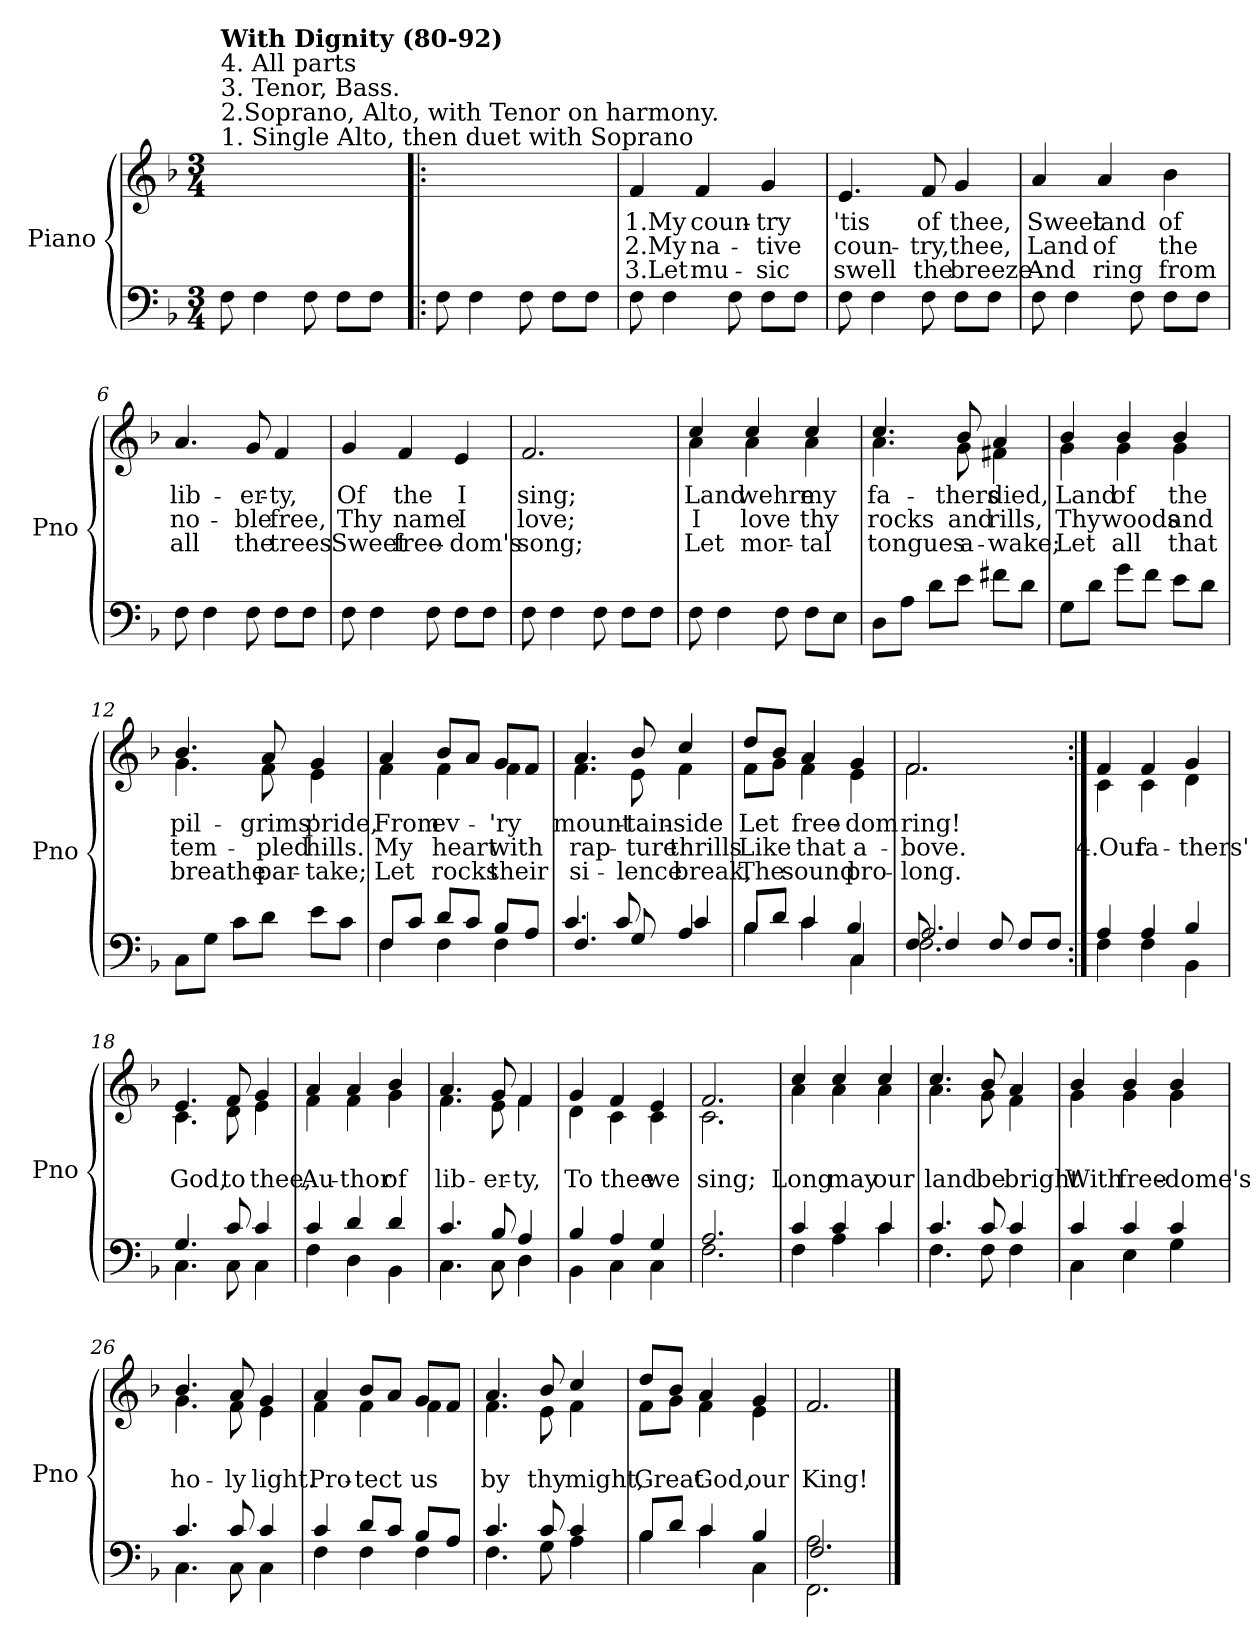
**kern	**kern	**text	**text	**text
*part1	*part1	*part1	*part1	*part1
*staff2	*staff1	*staff1	*staff1	*staff1
*I"Piano	*	*	*	*
*I'Pno	*	*	*	*
*clefF4	*clefG2	*	*	*
*k[b-]	*k[b-]	*	*	*
*M3/4	*M3/4	*	*	*
=1	=1	=1	=1	=1
!	!LO:TX:a:t=1. Single Alto, then duet with Soprano	!	!	!
!	!LO:TX:a:t=2.Soprano, Alto, with Tenor on harmony.	!	!	!
!	!LO:TX:a:t=3. Tenor, Bass.	!	!	!
!	!LO:TX:a:t=4. All parts	!	!	!
!	!LO:TX:a:B:t=With Dignity (80-92)	!	!	!
8F\	2.ryy	.	.	.
4F\	.	.	.	.
8F\	.	.	.	.
8F\L	.	.	.	.
8F\J	.	.	.	.
=2!|:	=2!|:	=2!|:	=2!|:	=2!|:
8F\	2.ryy	.	.	.
4F\	.	.	.	.
8F\	.	.	.	.
8F\L	.	.	.	.
8F\J	.	.	.	.
=3	=3	=3	=3	=3
!	!	!LO:LY:b	!LO:LY:b	!LO:LY:b
8F\	4f/	1.My	2.My	3.Let
4F\	.	.	.	.
!	!	!LO:LY:b	!LO:LY:b	!LO:LY:b
.	4f/	coun-	na-	mu-
8F\	.	.	.	.
!	!	!LO:LY:b	!LO:LY:b	!LO:LY:b
8F\L	4g/	-try	-tive	-sic
8F\J	.	.	.	.
=4	=4	=4	=4	=4
!	!	!LO:LY:b	!LO:LY:b	!LO:LY:b
8F\	4.e/	'tis	coun-	swell
4F\	.	.	.	.
!	!	!LO:LY:b	!LO:LY:b	!LO:LY:b
8F\	8f/	of	-try,	the
!	!	!LO:LY:b	!LO:LY:b	!LO:LY:b
8F\L	4g/	thee,	thee,	breeze
8F\J	.	.	.	.
=5	=5	=5	=5	=5
!	!	!LO:LY:b	!LO:LY:b	!LO:LY:b
8F\	4a/	Sweet	Land	And
4F\	.	.	.	.
!	!	!LO:LY:b	!LO:LY:b	!LO:LY:b
.	4a/	land	of	ring
8F\	.	.	.	.
!	!	!LO:LY:b	!LO:LY:b	!LO:LY:b
8F\L	4b-\	of	the	from
8F\J	.	.	.	.
=6	=6	=6	=6	=6
!	!	!LO:LY:b	!LO:LY:b	!LO:LY:b
8F\	4.a/	lib-	no-	all
4F\	.	.	.	.
!	!	!LO:LY:b	!LO:LY:b	!LO:LY:b
8F\	8g/	-er-	-ble	the
!	!	!LO:LY:b	!LO:LY:b	!LO:LY:b
8F\L	4f/	-ty,	free,	trees
8F\J	.	.	.	.
=7	=7	=7	=7	=7
!	!	!LO:LY:b	!LO:LY:b	!LO:LY:b
8F\	4g/	Of	Thy	Sweet
4F\	.	.	.	.
!	!	!LO:LY:b	!LO:LY:b	!LO:LY:b
.	4f/	the	name	free-
8F\	.	.	.	.
!	!	!LO:LY:b	!LO:LY:b	!LO:LY:b
8F\L	4e/	I	I	-dom's
8F\J	.	.	.	.
=8	=8	=8	=8	=8
!	!	!LO:LY:b	!LO:LY:b	!LO:LY:b
8F\	2.f/	sing;	love;	song;
4F\	.	.	.	.
8F\	.	.	.	.
8F\L	.	.	.	.
8F\J	.	.	.	.
!!LO:LB:g=z
=9	=9	=9	=9	=9
!	!	!LO:LY:b	!LO:LY:b	!LO:LY:b
*	*^	*	*	*
8F\	4cc/	4a\	Land	I	Let
4F\	.	.	.	.	.
!	!	!	!LO:LY:b	!LO:LY:b	!LO:LY:b
.	4cc/	4a\	wehre	love	mor-
8F\	.	.	.	.	.
!	!	!	!LO:LY:b	!LO:LY:b	!LO:LY:b
8F\L	4cc/	4a\	my	thy	-tal
8E\J	.	.	.	.	.
=10	=10	=10	=10	=10	=10
!	!	!	!LO:LY:b	!LO:LY:b	!LO:LY:b
8D\L	4.cc/	4.a\	fa-	rocks	tongues
8A\J	.	.	.	.	.
8d\L	.	.	.	.	.
!	!	!	!LO:LY:b	!LO:LY:b	!LO:LY:b
8e\J	8b-/	8g\	-thers	and	a-
!	!	!	!LO:LY:b	!LO:LY:b	!LO:LY:b
8f#X\L	4a/	4f#X\	died,	rills,	-wake;
8d\J	.	.	.	.	.
=11	=11	=11	=11	=11	=11
!	!	!	!LO:LY:b	!LO:LY:b	!LO:LY:b
8G\L	4b-/	4g\	Land	Thy	Let
8d\J	.	.	.	.	.
!	!	!	!LO:LY:b	!LO:LY:b	!LO:LY:b
8g\L	4b-/	4g\	of	woods	all
8f\J	.	.	.	.	.
!	!	!	!LO:LY:b	!LO:LY:b	!LO:LY:b
8e\L	4b-/	4g\	the	and	that
8d\J	.	.	.	.	.
=12	=12	=12	=12	=12	=12
!	!	!	!LO:LY:b	!LO:LY:b	!LO:LY:b
8C\L	4.b-/	4.g\	pil-	tem-	breathe
8G\J	.	.	.	.	.
8c\L	.	.	.	.	.
!	!	!	!LO:LY:b	!LO:LY:b	!LO:LY:b
8d\J	8a/	8f\	-grims'	-pled	par-
!	!	!	!LO:LY:b	!LO:LY:b	!LO:LY:b
8e\L	4g/	4e\	pride,	hills.	-take;
8c\J	.	.	.	.	.
=13	=13	=13	=13	=13	=13
*^	*	*	*	*	*
*	*^	*	*	*	*	*
!	!	!	!	!	!LO:LY:b	!LO:LY:b	!LO:LY:b
2.ryy	8F/L	4F\	4a/	4f\	From	My	Let
.	8c/J	.	.	.	.	.	.
!	!	!	!	!	!	!LO:LY:b	!LO:LY:b
!	!	!	!	!	!LO:LY:b	!	!
.	8d/L	4F\	8b-/L	4f\	ev-	heart	rocks
.	8c/J	.	8a/J	.	.	.	.
!	!	!	!	!	!	!LO:LY:b	!LO:LY:b
!	!	!	!	!	!LO:LY:b	!	!
.	8B-/L	4F\	8g/L	4f\	-'ry	with	their
.	8A/J	.	8f/J	.	.	.	.
*	*v	*v	*	*	*	*	*
=14	=14	=14	=14	=14	=14	=14
!	!	!	!	!	!LO:LY:b	!LO:LY:b
!	!	!	!	!LO:LY:b	!	!
4.F/	4.c/	4.a/	4.f\	mount-	rap-	si-
!	!	!	!	!	!LO:LY:b	!LO:LY:b
!	!	!	!	!LO:LY:b	!	!
8G/	8c/	8b-/	8e\	-tain-	-ture	-lence
!	!	!	!	!	!LO:LY:b	!LO:LY:b
!	!	!	!	!LO:LY:b	!	!
4A/	4c/	4cc/	4f\	-side	thrills	break,
=15	=15	=15	=15	=15	=15	=15
*	*^	*	*	*	*	*
!	!	!	!	!	!	!LO:LY:b	!LO:LY:b
!	!	!	!	!	!LO:LY:b	!	!
4B-/	8B-/L	4B-\	8dd/L	8f\L	Let	Like	The
.	8d/J	.	8b-/J	8g\J	.	.	.
!	!	!	!	!	!	!LO:LY:b	!LO:LY:b
!	!	!	!	!	!LO:LY:b	!	!
4c/	4c/	4c\	4a/	4f\	free-	that	sound
!	!	!	!	!	!	!LO:LY:b	!LO:LY:b
!	!	!	!	!	!LO:LY:b	!	!
4C/	4B-/	4C\	4g/	4e\	-dom	a-	pro-
!!LO:LB:g=z	!!
=16	=16	=16	=16	=16	=16	=16	=16
!	!	!	!	!	!	!LO:LY:b	!LO:LY:b
!	!	!	!	!	!LO:LY:b	!	!
8F/	2.A/	2.F\	2.f/	2.f\	ring!	-bove.	-long.
4F/	.	.	.	.	.	.	.
8F/	.	.	.	.	.	.	.
8F/L	.	.	.	.	.	.	.
8F/J	.	.	.	.	.	.	.
=17:|!	=17:|!	=17:|!	=17:|!	=17:|!	=17:|!	=17:|!	=17:|!
!	!	!	!	!	!	!LO:LY:b	!
2.ryy	4A/	4F\	4f/	4c\	.	4.Our	.
!	!	!	!	!	!	!LO:LY:b	!
.	4A/	4F\	4f/	4c\	.	fa-	.
!	!	!	!	!	!	!LO:LY:b	!
.	4B-/	4BB-\	4g/	4d\	.	-thers'	.
=18	=18	=18	=18	=18	=18	=18	=18
!	!	!	!	!	!	!LO:LY:b	!
2.ryy	4.G/	4.C\	4.e/	4.c\	.	God,	.
!	!	!	!	!	!	!LO:LY:b	!
.	8c/	8C\	8f/	8d\	.	to	.
!	!	!	!	!	!	!LO:LY:b	!
.	4c/	4C\	4g/	4e\	.	thee,	.
=19	=19	=19	=19	=19	=19	=19	=19
!	!	!	!	!	!	!LO:LY:b	!
2.ryy	4c/	4F\	4a/	4f\	.	Au-	.
!	!	!	!	!	!	!LO:LY:b	!
.	4d/	4D\	4a/	4f\	.	-thor	.
!	!	!	!	!	!	!LO:LY:b	!
.	4d/	4BB-\	4b-/	4g\	.	of	.
=20	=20	=20	=20	=20	=20	=20	=20
!	!	!	!	!	!	!LO:LY:b	!
2.ryy	4.c/	4.C\	4.a/	4.f\	.	lib-	.
!	!	!	!	!	!	!LO:LY:b	!
.	8B-/	8C\	8g/	8e\	.	-er-	.
!	!	!	!	!	!	!LO:LY:b	!
.	4A/	4D\	4f/	4f\	.	-ty,	.
=21	=21	=21	=21	=21	=21	=21	=21
!	!	!	!	!	!	!LO:LY:b	!
2.ryy	4B-/	4BB-\	4g/	4d\	.	To	.
!	!	!	!	!	!	!LO:LY:b	!
.	4A/	4C\	4f/	4c\	.	thee	.
!	!	!	!	!	!	!LO:LY:b	!
.	4G/	4C\	4e/	4c\	.	we	.
=22	=22	=22	=22	=22	=22	=22	=22
!	!	!	!	!	!	!LO:LY:b	!
2.ryy	2.A/	2.F\	2.f/	2.c\	.	sing;	.
=23	=23	=23	=23	=23	=23	=23	=23
!	!	!	!	!	!	!LO:LY:b	!
2.ryy	4c/	4F\	4cc/	4a\	.	Long	.
!	!	!	!	!	!	!LO:LY:b	!
.	4c/	4A\	4cc/	4a\	.	may	.
!	!	!	!	!	!	!LO:LY:b	!
.	4c/	4c\	4cc/	4a\	.	our	.
=24	=24	=24	=24	=24	=24	=24	=24
!	!	!	!	!	!	!LO:LY:b	!
2.ryy	4.c/	4.F\	4.cc/	4.a\	.	land	.
!	!	!	!	!	!	!LO:LY:b	!
.	8c/	8F\	8b-/	8g\	.	be	.
!	!	!	!	!	!	!LO:LY:b	!
.	4c/	4F\	4a/	4f\	.	bright	.
=25	=25	=25	=25	=25	=25	=25	=25
!	!	!	!	!	!	!LO:LY:b	!
2.ryy	4c/	4C\	4b-/	4g\	.	With	.
!	!	!	!	!	!	!LO:LY:b	!
.	4c/	4E\	4b-/	4g\	.	free-	.
!	!	!	!	!	!	!LO:LY:b	!
.	4c/	4G\	4b-/	4g\	.	-dome's	.
=26	=26	=26	=26	=26	=26	=26	=26
!	!	!	!	!	!	!LO:LY:b	!
2.ryy	4.c/	4.C\	4.b-/	4.g\	.	ho-	.
!	!	!	!	!	!	!LO:LY:b	!
.	8c/	8C\	8a/	8f\	.	-ly	.
!	!	!	!	!	!	!LO:LY:b	!
.	4c/	4C\	4g/	4e\	.	light.	.
!!LO:LB:g=z	!!
=27	=27	=27	=27	=27	=27	=27	=27
!	!	!	!	!	!	!LO:LY:b	!
2.ryy	4c/	4F\	4a/	4f\	.	Pro-	.
!	!	!	!	!	!	!LO:LY:b	!
.	8d/L	4F\	8b-/L	4f\	.	-tect	.
.	8c/J	.	8a/J	.	.	.	.
!	!	!	!	!	!	!LO:LY:b	!
.	8B-/L	4F\	8g/L	4f\	.	us	.
.	8A/J	.	8f/J	.	.	.	.
=28	=28	=28	=28	=28	=28	=28	=28
!	!	!	!	!	!	!LO:LY:b	!
2.ryy	4.c/	4.F\	4.a/	4.f\	.	by	.
!	!	!	!	!	!	!LO:LY:b	!
.	8c/	8G\	8b-/	8e\	.	thy	.
!	!	!	!	!	!	!LO:LY:b	!
.	4c/	4A\	4cc/	4f\	.	might,	.
=29	=29	=29	=29	=29	=29	=29	=29
!	!	!	!	!	!	!LO:LY:b	!
2.ryy	8B-/L	4B-\	8dd/L	8f\L	.	Great	.
.	8d/J	.	8b-/J	8g\J	.	.	.
!	!	!	!	!	!	!LO:LY:b	!
.	4c/	4c\	4a/	4f\	.	God,	.
!	!	!	!	!	!	!LO:LY:b	!
.	4B-/	4C\	4g/	4e\	.	our	.
=30	=30	=30	=30	=30	=30	=30	=30
*	*	*^	*	*	*	*	*
!	!	!	!	!	!	!	!LO:LY:b	!
*	*	*	*	*v	*v	*	*	*
2.ryy	2.A\	2.F/	2.FF\	2.f/	.	King!	.
*v	*v	*v	*v	*	*	*	*
==	==	==	==	==
*-	*-	*-	*-	*-
